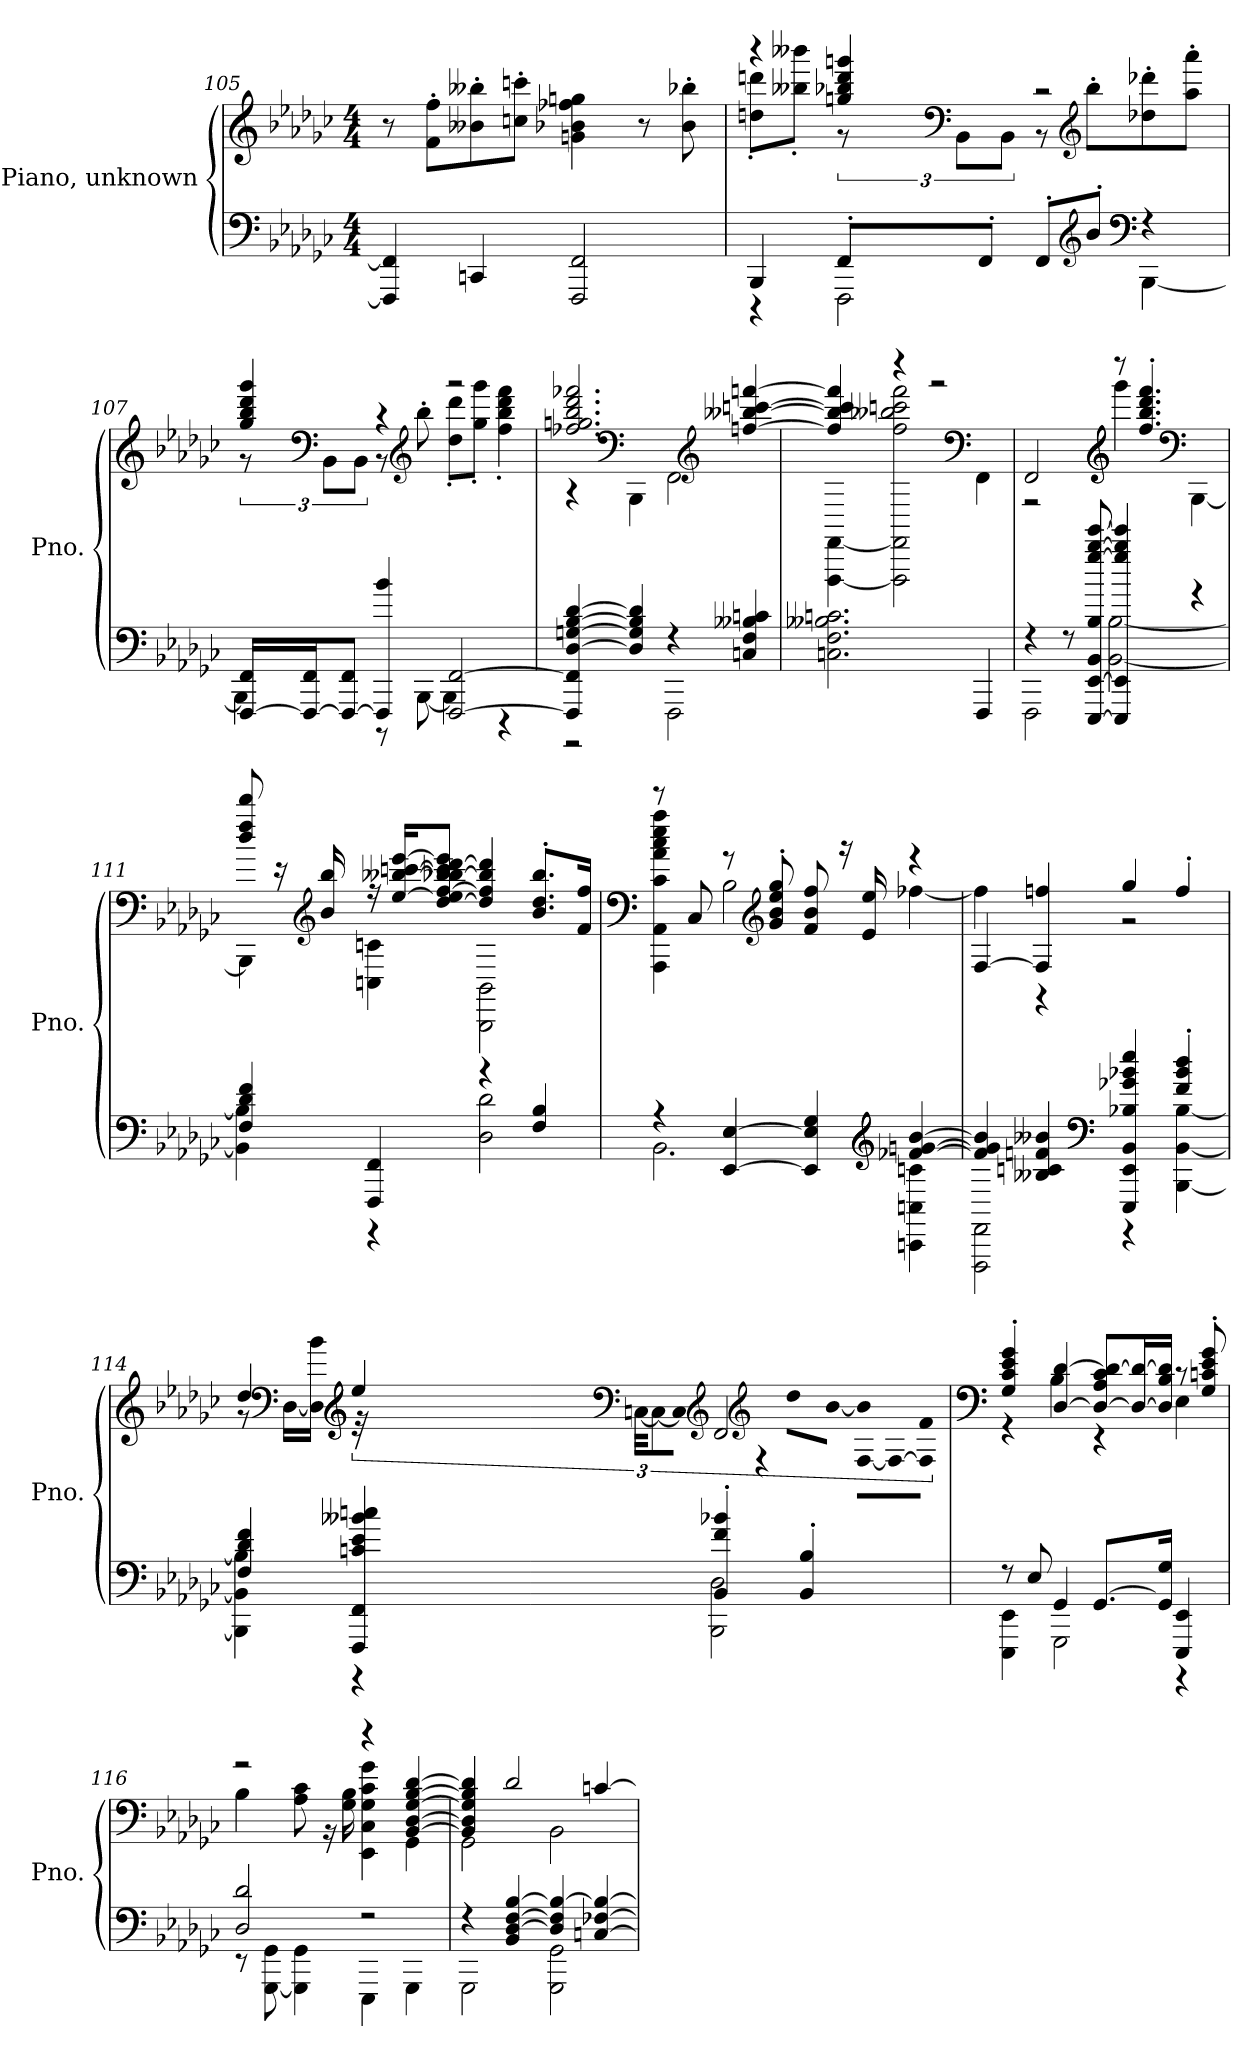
**kern	**kern
*part1	*part1
*staff2	*staff1
*I"Piano, unknown	*
*I'Pno.	*
*clefF4	*clefG2
*k[b-e-a-d-g-c-]	*k[b-e-a-d-g-c-]
*M4/4	*M4/4
=105	=105
4FFF/] 4FF/]	8r
.	8f\' 8ff\'L
4CCn/	8b--X\' 8bb--X\'
.	8ccn\' 8cccn\'J
2FFF/ 2FF/	4gn\ 4b-X\ 4ff-X\ 4ggn\
.	8r
.	8b-\' 8bb-X\'
!!LO:LB:g=z
=106	=106
*^	*^
4BBB-/	4r	4r	8ddn\' 8dddn\'L
.	.	.	8bb--X\' 8bbb--X\'J
8FF'/L	2FFF\	4ggn/ 4bb-X/ 4ddd/ 4gggn/	12r
*	*	*clefF4	*
.	.	.	12BB-\L
8FF'/J	.	.	.
.	.	.	12BB-\J
8FF'/L	.	2r	8r
*clefG2	*	*clefG2	*
8b-'/J	.	.	8bb-'\L
*clefF4	*	*	*
4r	[4BBB-\	.	8dd-X\' 8ddd-X\'
.	.	.	8aa-\' 8aaa-\'J
=107	=107	=107	=107
[16FFF/ 16FF/LL	4BBB-\]	4gg-/ 4bb-/ 4ddd-/ 4ggg-/	12r
16FFF/_ 16FF/J	.	.	.
*	*	*clefF4	*
.	.	.	12BB-\L
8FFF/_ 8FF/J	.	.	.
.	.	.	12BB-\J
4FFF/] 4b-/	8r	4r	8r
*	*	*clefG2	*
.	[8BBB-\	.	8bb-'\
[2FFF/ [2FF/	4BBB-\]	2r	8dd-\' 8ddd-\'L
.	.	.	8gg-\' 8ggg-\'J
.	4r	.	4ff\' 4bb-\' 4ddd-\' 4fff\'
!!LO:LB:g=z	!!
=108	=108	=108	=108
4FFF/] 4FF/] [4D-/ [4Gn/ [4B-/ [4d-/	2r	2.ff-X/ 2.ggn/ 2.bb-/ 2.ddd-/ 2.fff-X/	4r
*	*	*clefF4	*
4D-/] 4G/] 4B-/] 4d-/]	.	.	4BBB-\
4r	2FFF\	.	2FF\
*	*	*clefG2	*
4Cn/ 4F/ 4B--X/ 4cn/	.	[4ffn/ [4bb--X/ [4cccn/ [4fffn/	.
*v	*v	*	*
=109	=109	=109
2.Cn\ 2.F\ 2.B--X\ 2.cn\	4ff/] 4bb--/] 4ccc/] 4fff/]	[4FFF\ [4FF\
.	4r	2FFF\] 2FF\] 2ff\ 2bb--X\ 2cccn\ 2fff\
.	2r	.
*	*clefF4	*
4FFF/	.	4FF\
=110	=110	=110
*^	*	*
4r	2FFF\	2FF/	2r
8r	.	.	.
[8EEE-/ [8EE-/ 8BB-/ 8B-/ [8gg-/ [8bb-/ [8eee-/	.	.	.
*	*	*clefG2	*
4EEE-/] 4EE-/] 4gg-/] 4bb-/] 4eee-/]	[2BB-\ [2B-\	8r	4ggg-\
.	.	4.ff/' 4.bb-/' 4.ddd-/' 4.fff/'	.
*	*	*clefF4	*
4r	.	.	[4BBB-\
!!LO:PB:g=z	!!
=111	=111	=111	=111
4F/ 4d-/ 4f/	4BB-\] 4B-\]	8dd-/ 8ff/ 8ddd-/	4BBB-\]
.	.	16r	.
*	*	*clefG2	*
.	.	16b-/ 16bb-/	.
4FFF/ 4FF/	4r	16r	4Cn\ 4cn\
.	.	[16ee-/ [16bb--X/ [16cccn/ [16eee-/KL	.
.	.	[8dd-/ 8ee-/] [8ff/ 8bb--/] [8bb-X/ 8ccc/] [8ddd-/ 8eee-/]J	.
4r	2D-\ 2d-\	4dd-/] 4ff/] 4bb-/] 4ddd-/]	2BBB-\ 2BB-\
4F/ 4B-/	.	8.b-/' 8.dd-/' 8.bb-/'L	.
.	.	16f/ 16ff/Jk	.
=112	=112	=112	=112
*	*	*clefF4	*
4r	2.BB-\	8r	4AAA-\ 4AA-\ 4c-\ 4a-\ 4cc-\ 4ee-\ 4aa-\
.	.	8C-/	.
[4EE-/ [4E-/	.	8r	2B-\
*	*	*clefG2	*
.	.	8g-/' 8b-/' 8ee-/' 8gg-/'	.
4EE-/] 4E-/] 4G-/	.	8f/ 8b-/ 8ff/	.
.	.	16r	.
.	.	16e-/ 16ee-/	.
*clefG2	*	*	*
[4f-X/ [4gn/ [4b-/	4CCn\ 4Cn\ 4cn\	4r	[4ff-X\
!!LO:LB:g=z	!!
=113	=113	=113	=113
4f-/] 4g/] 4b-/]	2FFF\ 2FF\	[4F/	4ff-\]
4B--X/ 4cn/ 4fn/ 4b--X/	.	4F/] 4ffn/	4r
*clefF4	*	*	*
4EEE-/ 4EE-/ 4BB-/ 4B-X/ 4g-X/ 4b-X/ 4ee-/	4r	4gg-/	2r
4f/' 4b-/' 4dd-/'	[4BBB-\ [4BB-\ [4B-\	4ff'/	.
=114	=114	=114	=114
4F/ 4d-/ 4f/	4BBB-\] 4BB-\] 4B-\]	4dd-/	8r
*	*	*clefF4	*
.	.	.	[16D-\LL
.	.	.	16D-\] 16b-\JJ
*	*	*clefG2	*
4FFF/ 4FF/ 4cn/ 4e-/ 4b--X/ 4ccn/	4r	4ee-/	48r
*	*	*clefF4	*
.	.	.	[48Cn\KKL
.	.	.	12C\_
.	.	.	8C\J]
*	*	*clefG2	*
4BB-/' 4f/' 4b-X/'	2BBB-\ 2D-\	2d-/	8r
.	.	.	16dd-\LL
.	.	.	[16b-\JJ
4BB-/' 4B-/'	.	.	[8F\ 8b-\]L
.	.	.	16F\L_
.	.	.	16F\] 16f\JJ
!!LO:LB:g=z	!!
=115	=115	=115	=115
*	*	*clefF4	*
8r	4EEE-\ 4EE-\	4G-/' 4c-/' 4e-/' 4g-/'	4r
8E-/	.	.	.
4GG-/	2GGG-\	[4D-/ [4d-/	4B-\
[8.GG-/L	.	8D-/_ 8A-/ 8c-/ 8d-/_L	4r
.	.	16D-/_ 16d-/_L	.
16GG-/] 16G-/Jk	.	16D-/] 16B-/ 16d-/]JJ	.
4EEE-/ 4EE-/	4r	8r	4E-\
.	.	8G-/' 8cn/' 8e-/' 8g-/'	.
=116	=116	=116	=116
2D-/ 2d-/	8r	2r	4B-\
.	[8GGG-\ 8GG-\	.	.
.	4GGG-\] 4GG-\	.	8A-\ 8c-\
.	.	.	16r
.	.	.	16G-\ 16B-\
2r	4EEE-\	4r	4EE-\ 4C-\ 4G-\ 4c-\ 4g-\
.	4GGG-\	[4BB-/ [4D-/ [4G-/ [4B-/ [4d-/	4GG-\
=117	=117	=117	=117
4r	2GGG-\	4BB-/] 4D-/] 4G-/] 4B-/] 4d-/]	2GG-\
4BB-/ [4D-/ [4F/ [4B-/	.	2d-/	.
4D-/] 4F/] 4B-/_	2GGG-\ 2GG-\	.	2BB-\
[4Cn/ [4F-X/ 4B-/_	.	[4cn/	.
*v	*v	*	*
*	*v	*v
=	=
*-	*-
